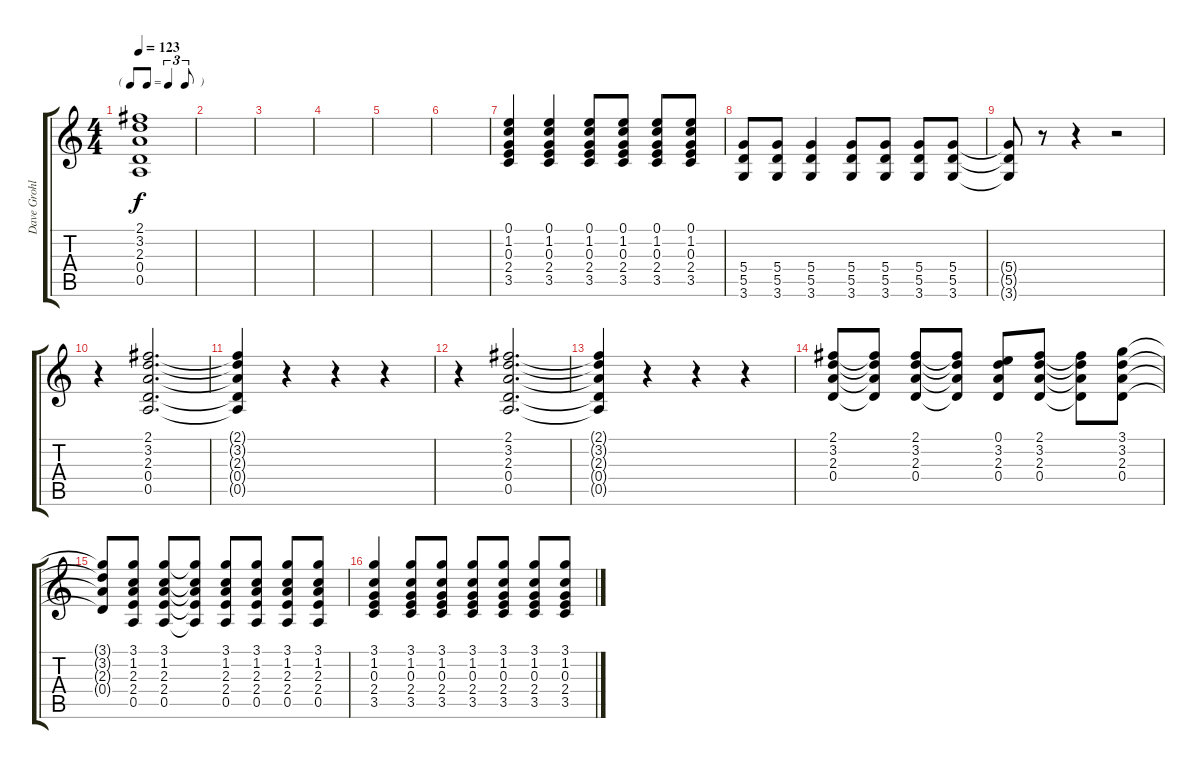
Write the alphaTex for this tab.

\track ("Dave Grohl - Rhythm Guitar" "Dave Grohl") {instrument overdrivenguitar}
\staff {score tabs}
\tuning (E4 B3 G3 D3 A2 E2) {hide}
\ts (4 4)
\tf triplet8th
\tempo 123
\clef g2
\ks c
(2.1{t} 3.2{t} 2.3{t} 0.4{t} 0.5{t}).1{dy f} |
|
|
|
|
|
(0.1 1.2 0.3 2.4 3.5).4 (0.1 1.2 0.3 2.4 3.5).4 (0.1 1.2 0.3 2.4 3.5).8 (0.1 1.2 0.3 2.4 3.5).8 (0.1 1.2 0.3 2.4 3.5).8 (0.1 1.2 0.3 2.4 3.5).8 |
(5.4 5.5 3.6).8 (5.4 5.5 3.6).8 (5.4 5.5 3.6).4 (5.4 5.5 3.6).8 (5.4 5.5 3.6).8 (5.4 5.5 3.6).8 (5.4 5.5 3.6).8 |
(5.4{t} 5.5{t} 3.6{t}).8 r.8 r.4 r.2 |
r.4 (2.1 3.2 2.3 0.4 0.5).2{d} |
(2.1{t} 3.2{t} 2.3{t} 0.4{t} 0.5{t}).4 r.4 r.4 r.4 |
r.4 (2.1 3.2 2.3 0.4 0.5).2{d} |
(2.1{t} 3.2{t} 2.3{t} 0.4{t} 0.5{t}).4 r.4 r.4 r.4 |
(2.1 3.2 2.3 0.4).8 (2.1{t} 3.2{t} 2.3{t} 0.4{t}).8 (2.1 3.2 2.3 0.4).8 (2.1{t} 3.2{t} 2.3{t} 0.4{t}).8 (0.1 3.2 2.3 0.4).8 (2.1 3.2 2.3 0.4).8 (2.1{t} 3.2{t} 2.3{t} 0.4{t}).8 (3.1 3.2 2.3 0.4).8 |
(3.1{t} 3.2{t} 2.3{t} 0.4{t}).8 (3.1 1.2 2.3 2.4 0.5).8 (3.1 1.2 2.3 2.4 0.5).8 (3.1{t} 1.2{t} 2.3{t} 2.4{t} 0.5{t}).8 (3.1 1.2 2.3 2.4 0.5).8 (3.1 1.2 2.3 2.4 0.5).8 (3.1 1.2 2.3 2.4 0.5).8 (3.1 1.2 2.3 2.4 0.5).8 |
(3.1 1.2 0.3 2.4 3.5).4 (3.1 1.2 0.3 2.4 3.5).8 (3.1 1.2 0.3 2.4 3.5).8 (3.1 1.2 0.3 2.4 3.5).8 (3.1 1.2 0.3 2.4 3.5).8 (3.1 1.2 0.3 2.4 3.5).8 (3.1 1.2 0.3 2.4 3.5).8
